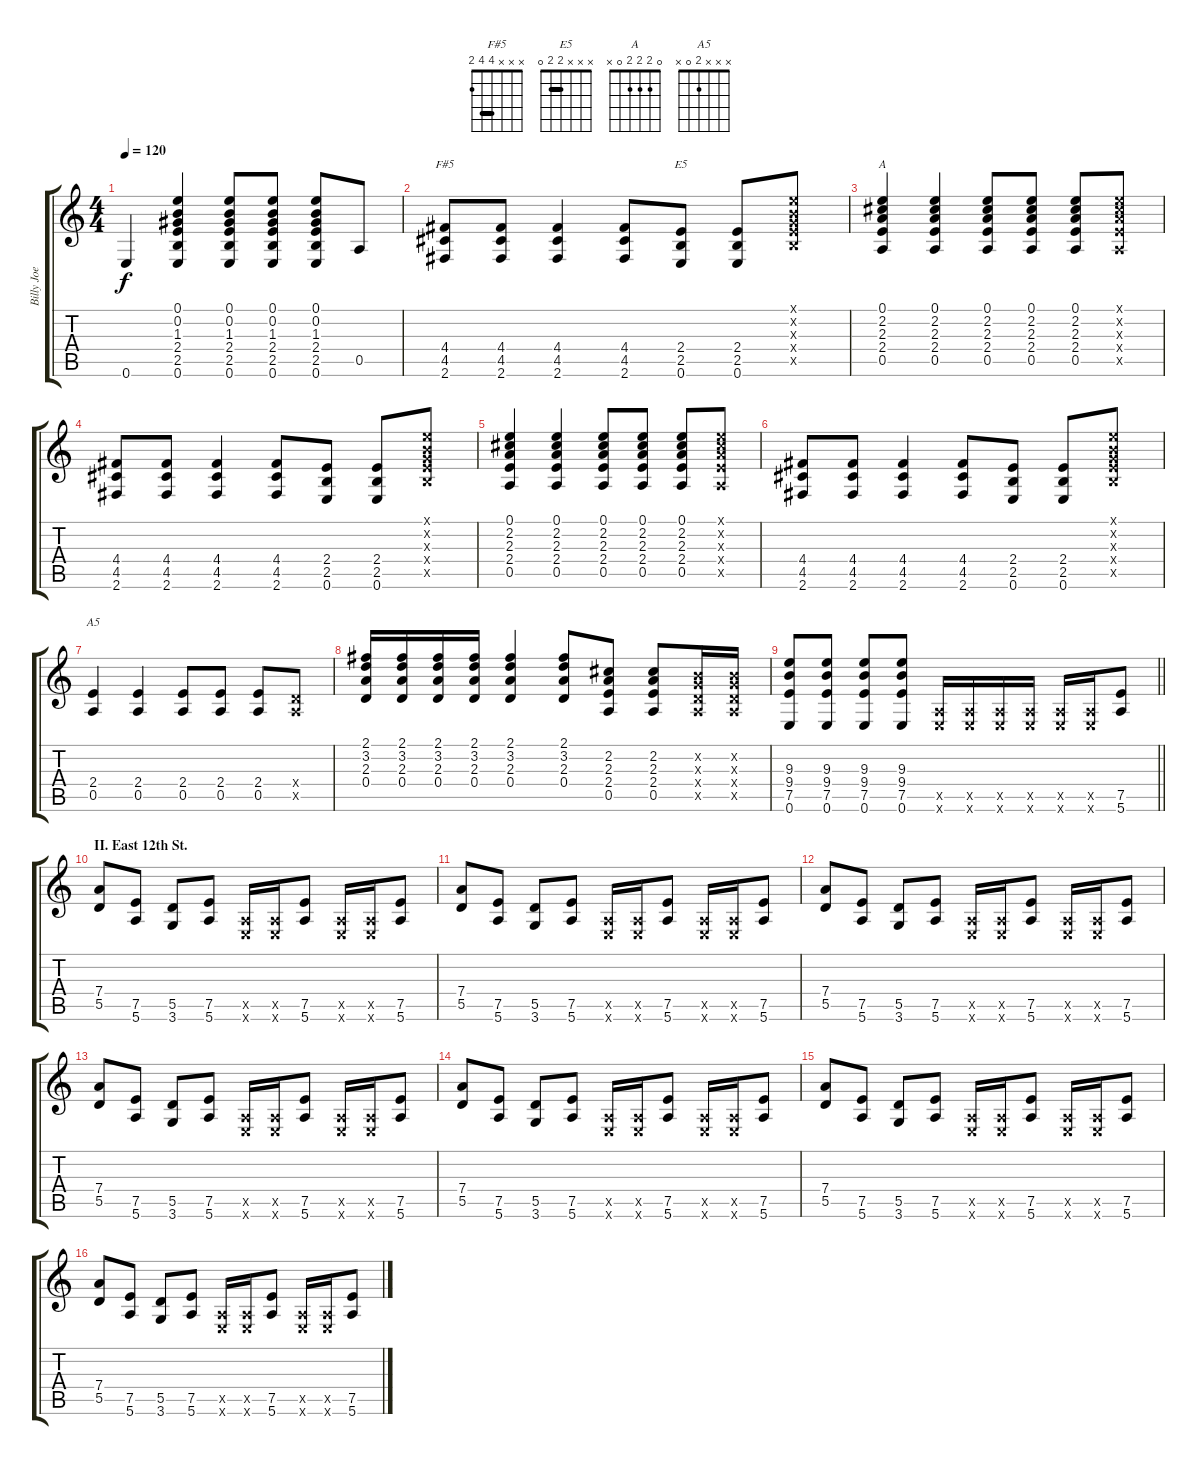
\track ("Billy Joe Amstrong" "Billy Joe ") {instrument overdrivenguitar}
\staff {score tabs}
\tuning (E4 B3 G3 D3 A2 E2) {hide}
\chord ("F#5" x x x 4 4 2) {barre 4}
\chord ("E5" x x x 2 2 0) {barre 2}
\chord ("A" 0 2 2 2 0 x)
\chord ("A5" x x x 2 0 x)
\ts (4 4)
\tempo 120
\clef g2
\ks c
0.6.4{dy f} (0.1 0.2 1.3 2.4 2.5 0.6).4 (0.1 0.2 1.3 2.4 2.5 0.6).8 (0.1 0.2 1.3 2.4 2.5 0.6).8 (0.1 0.2 1.3 2.4 2.5 0.6).8 0.5.8 |
(4.4 4.5 2.6).8{ch "F#5"} (4.4 4.5 2.6).8 (4.4 4.5 2.6).4 (4.4 4.5 2.6).8 (2.4 2.5 0.6).8{ch "E5"} (2.4 2.5 0.6).8 (0.1{x} 0.2{x} 0.3{x} 2.4{x} 2.5{x}).8 |
(0.1 2.2 2.3 2.4 0.5).4{ch "A"} (0.1 2.2 2.3 2.4 0.5).4 (0.1 2.2 2.3 2.4 0.5).8 (0.1 2.2 2.3 2.4 0.5).8 (0.1 2.2 2.3 2.4 0.5).8 (0.1{x} 2.2{x} 2.3{x} 2.4{x} 0.5{x}).8 |
(4.4 4.5 2.6).8 (4.4 4.5 2.6).8 (4.4 4.5 2.6).4 (4.4 4.5 2.6).8 (2.4 2.5 0.6).8 (2.4 2.5 0.6).8 (0.1{x} 0.2{x} 0.3{x} 2.4{x} 2.5{x}).8 |
(0.1 2.2 2.3 2.4 0.5).4 (0.1 2.2 2.3 2.4 0.5).4 (0.1 2.2 2.3 2.4 0.5).8 (0.1 2.2 2.3 2.4 0.5).8 (0.1 2.2 2.3 2.4 0.5).8 (0.1{x} 2.2{x} 2.3{x} 2.4{x} 0.5{x}).8 |
(4.4 4.5 2.6).8 (4.4 4.5 2.6).8 (4.4 4.5 2.6).4 (4.4 4.5 2.6).8 (2.4 2.5 0.6).8 (2.4 2.5 0.6).8 (0.1{x} 0.2{x} 0.3{x} 2.4{x} 2.5{x}).8 |
(2.4 0.5).4{ch "A5"} (2.4 0.5).4 (2.4 0.5).8 (2.4 0.5).8 (2.4 0.5).8 (0.4{x} 0.5{x}).8 |
(2.1 3.2 2.3 0.4).16 (2.1 3.2 2.3 0.4).16 (2.1 3.2 2.3 0.4).16 (2.1 3.2 2.3 0.4).16 (2.1 3.2 2.3 0.4).4 (2.1 3.2 2.3 0.4).8 (2.2 2.3 2.4 0.5).8 (2.2 2.3 2.4 0.5).8 (0.2{x} 0.3{x} 0.4{x} 0.5{x}).16 (0.2{x} 0.3{x} 0.4{x} 0.5{x}).16 |
\barLineRight lightlight
(9.3 9.4 7.5 0.6).8 (9.3 9.4 7.5 0.6).8 (9.3 9.4 7.5 0.6).8 (9.3 9.4 7.5 0.6).8 (0.5{x} 0.6{x}).16 (0.5{x} 0.6{x}).16 (0.5{x} 0.6{x}).16 (0.5{x} 0.6{x}).16 (0.5{x} 0.6{x}).16 (0.5{x} 0.6{x}).16 (7.5 5.6).8 |
\section ("" "II. East 12th St.")
(7.4 5.5).8 (7.5 5.6).8 (5.5 3.6).8 (7.5 5.6).8 (0.5{x} 0.6{x}).16 (0.5{x} 0.6{x}).16 (7.5 5.6).8 (0.5{x} 0.6{x}).16 (0.5{x} 0.6{x}).16 (7.5 5.6).8 |
(7.4 5.5).8 (7.5 5.6).8 (5.5 3.6).8 (7.5 5.6).8 (0.5{x} 0.6{x}).16 (0.5{x} 0.6{x}).16 (7.5 5.6).8 (0.5{x} 0.6{x}).16 (0.5{x} 0.6{x}).16 (7.5 5.6).8 |
(7.4 5.5).8 (7.5 5.6).8 (5.5 3.6).8 (7.5 5.6).8 (0.5{x} 0.6{x}).16 (0.5{x} 0.6{x}).16 (7.5 5.6).8 (0.5{x} 0.6{x}).16 (0.5{x} 0.6{x}).16 (7.5 5.6).8 |
(7.4 5.5).8 (7.5 5.6).8 (5.5 3.6).8 (7.5 5.6).8 (0.5{x} 0.6{x}).16 (0.5{x} 0.6{x}).16 (7.5 5.6).8 (0.5{x} 0.6{x}).16 (0.5{x} 0.6{x}).16 (7.5 5.6).8 |
(7.4 5.5).8 (7.5 5.6).8 (5.5 3.6).8 (7.5 5.6).8 (0.5{x} 0.6{x}).16 (0.5{x} 0.6{x}).16 (7.5 5.6).8 (0.5{x} 0.6{x}).16 (0.5{x} 0.6{x}).16 (7.5 5.6).8 |
(7.4 5.5).8 (7.5 5.6).8 (5.5 3.6).8 (7.5 5.6).8 (0.5{x} 0.6{x}).16 (0.5{x} 0.6{x}).16 (7.5 5.6).8 (0.5{x} 0.6{x}).16 (0.5{x} 0.6{x}).16 (7.5 5.6).8 |
(7.4 5.5).8 (7.5 5.6).8 (5.5 3.6).8 (7.5 5.6).8 (0.5{x} 0.6{x}).16 (0.5{x} 0.6{x}).16 (7.5 5.6).8 (0.5{x} 0.6{x}).16 (0.5{x} 0.6{x}).16 (7.5 5.6).8
